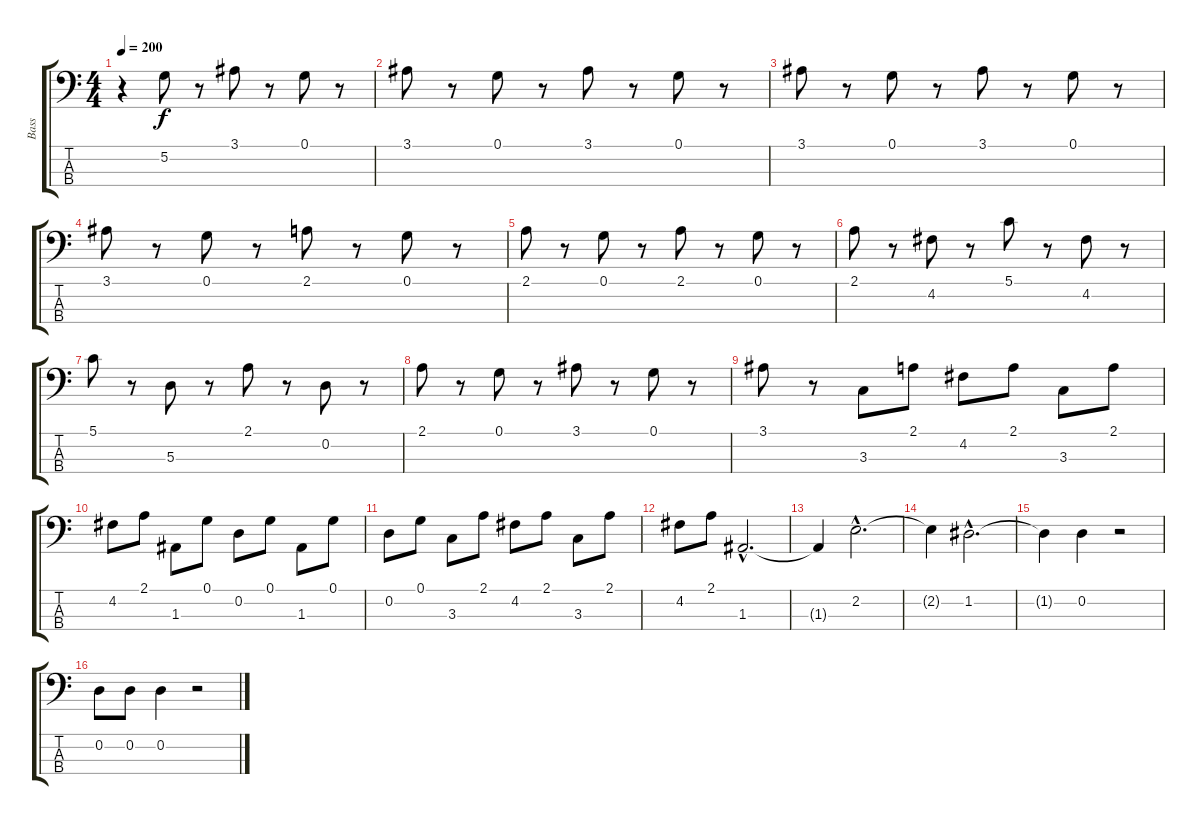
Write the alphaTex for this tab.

\track ("Bass" "Bass") {instrument electricbassfinger}
\staff {score tabs}
\tuning (G2 D2 A1 E1) {hide}
\ts (4 4)
\tempo 200
\clef f4
\ks c
r.4{dy f instrument electricbassfinger} 5.2.8 r.8 3.1.8 r.8 0.1.8 r.8 |
3.1.8 r.8 0.1.8 r.8 3.1.8 r.8 0.1.8 r.8 |
3.1.8 r.8 0.1.8 r.8 3.1.8 r.8 0.1.8 r.8 |
3.1.8 r.8 0.1.8 r.8 2.1.8 r.8 0.1.8 r.8 |
2.1.8 r.8 0.1.8 r.8 2.1.8 r.8 0.1.8 r.8 |
2.1.8 r.8 4.2.8 r.8 5.1.8 r.8 4.2.8 r.8 |
5.1.8 r.8 5.3.8 r.8 2.1.8 r.8 0.2.8 r.8 |
2.1.8 r.8 0.1.8 r.8 3.1.8 r.8 0.1.8 r.8 |
3.1.8 r.8 3.3.8 2.1.8 4.2.8 2.1.8 3.3.8 2.1.8 |
4.2.8 2.1.8 1.3.8 0.1.8 0.2.8 0.1.8 1.3.8 0.1.8 |
0.2.8 0.1.8 3.3.8 2.1.8 4.2.8 2.1.8 3.3.8 2.1.8 |
4.2.8 2.1.8 1.3{hac}.2{d} |
1.3{t}.4 2.2{hac}.2{d} |
2.2{t}.4 1.2{hac}.2{d} |
1.2{t}.4 0.2.4 r.2 |
0.2.8 0.2.8 0.2.4 r.2
